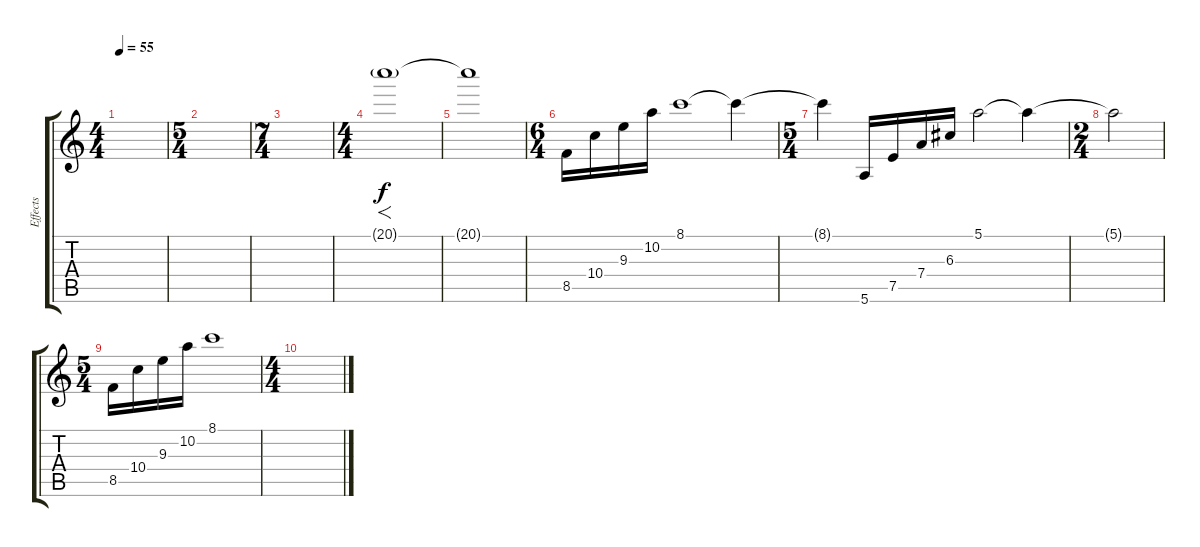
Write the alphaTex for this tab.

\track ("Effects" "Effects") {instrument fx7echoes}
\staff {score tabs}
\tuning (E5 B4 G4 D4 A3 E3) {hide}
\ts (4 4)
\tempo 55
\clef g2
\ks c
|
\ts (5 4)
|
\ts (7 4)
|
\ts (4 4)
20.1{g}.1{f volume 10} |
20.1{t}.1{dy f} |
\ts (6 4)
8.5.16 10.4.16 9.3.16 10.2.16 8.1.1{volume 0} 8.1{t}.4 |
\ts (5 4)
8.1{t}.4 5.6.16{volume 10} 7.5.16 7.4.16 6.3.16 5.1.2{volume 0} 5.1{t}.4 |
\ts (2 4)
5.1{t}.2 |
\ts (5 4)
8.5.16{volume 10} 10.4.16 9.3.16 10.2.16 8.1.1{volume 0} |
\ts (4 4)
